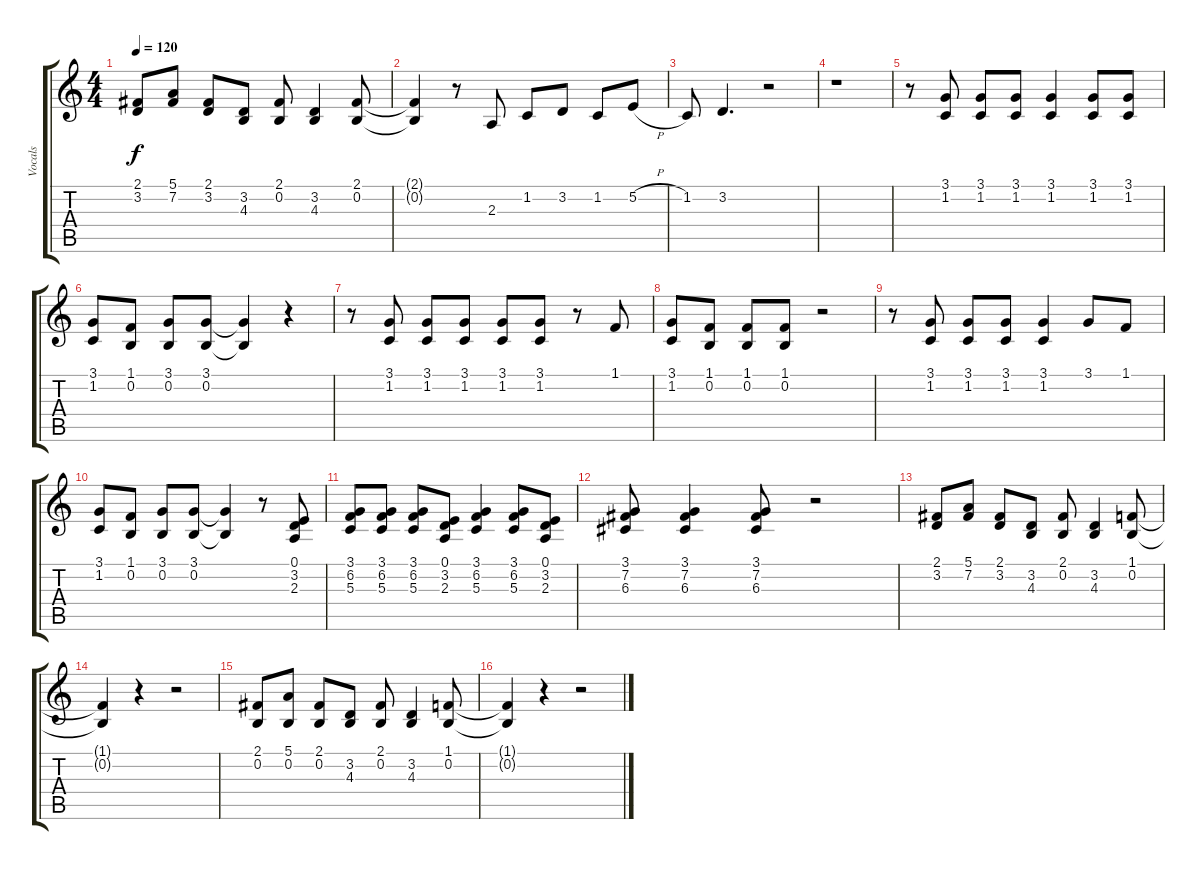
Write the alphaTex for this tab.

\track ("Vocals" "Vocals") {mute instrument tenorsax}
\staff {score tabs}
\tuning (E4 B3 G3 D3 A2 E2) {hide}
\ts (4 4)
\tempo 120
\clef g2
\ks c
(2.1 3.2).8{dy f} (5.1 7.2).8 (2.1 3.2).8 (3.2 4.3).8 (2.1 0.2).8 (3.2 4.3).4 (2.1 0.2).8 |
(2.1{t} 0.2{t}).4 r.8 2.3.8 1.2.8 3.2.8 1.2.8 5.2{h}.8 |
1.2.8 3.2.4{d} r.2 |
r.1 |
r.8 (3.1 1.2).8 (3.1 1.2).8 (3.1 1.2).8 (3.1 1.2).4 (3.1 1.2).8 (3.1 1.2).8 |
(3.1 1.2).8 (1.1 0.2).8 (3.1 0.2).8 (3.1 0.2).8 (3.1{t} 0.2{t}).4 r.4 |
r.8 (3.1 1.2).8 (3.1 1.2).8 (3.1 1.2).8 (3.1 1.2).8 (3.1 1.2).8 r.8 1.1.8 |
(3.1 1.2).8 (1.1 0.2).8 (1.1 0.2).8 (1.1 0.2).8 r.2 |
r.8 (3.1 1.2).8 (3.1 1.2).8 (3.1 1.2).8 (3.1 1.2).4 3.1.8 1.1.8 |
(3.1 1.2).8 (1.1 0.2).8 (3.1 0.2).8 (3.1 0.2).8 (3.1{t} 0.2{t}).4 r.8 (0.1 3.2 2.3).8 |
(3.1 6.2 5.3).8 (3.1 6.2 5.3).8 (3.1 6.2 5.3).8 (0.1 3.2 2.3).8 (3.1 6.2 5.3).4 (3.1 6.2 5.3).8 (0.1 3.2 2.3).8 |
(3.1 7.2 6.3).8 (3.1 7.2 6.3).4 (3.1 7.2 6.3).8 r.2 |
(2.1 3.2).8 (5.1 7.2).8 (2.1 3.2).8 (3.2 4.3).8 (2.1 0.2).8 (3.2 4.3).4 (1.1 0.2).8 |
(1.1{t} 0.2{t}).4 r.4 r.2 |
(2.1 0.2).8 (5.1 0.2).8 (2.1 0.2).8 (3.2 4.3).8 (2.1 0.2).8 (3.2 4.3).4 (1.1 0.2).8 |
(1.1{t} 0.2{t}).4 r.4 r.2
